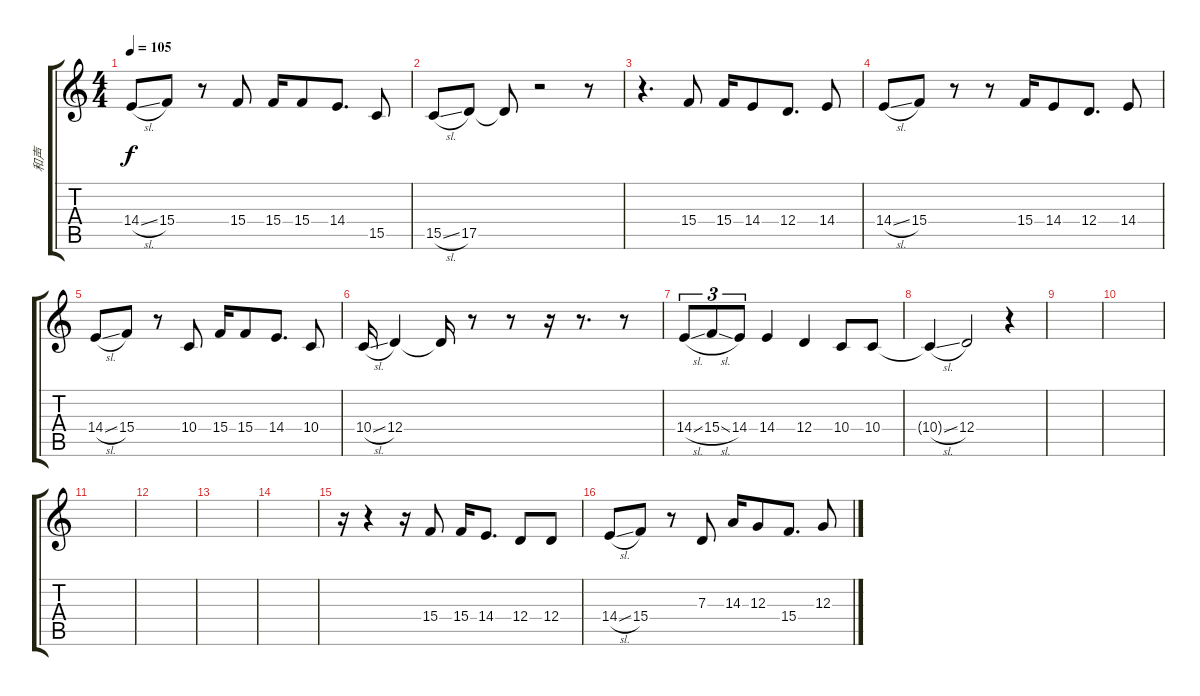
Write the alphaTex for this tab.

\track ("和声" "和声") {instrument lead6voice}
\staff {score tabs}
\tuning (E4 B3 G3 D3 A2 E2) {hide}
\ts (4 4)
\tempo 105
\clef g2
\ks c
14.4{sl}.8{dy f} 15.4.8 r.8 15.4.8 15.4.16 15.4.8 14.4.8{d} 15.5.8 |
15.5{sl}.8 17.5.8 17.5{t}.8 r.2 r.8 |
r.4{d} 15.4.8 15.4.16 14.4.8 12.4.8{d} 14.4.8 |
14.4{sl}.8 15.4.8 r.8 r.8 15.4.16 14.4.8 12.4.8{d} 14.4.8 |
14.4{sl}.8 15.4.8 r.8 10.4.8 15.4.16 15.4.8 14.4.8{d} 10.4.8 |
10.4{sl}.16 12.4.4 12.4{t}.16 r.8 r.8 r.16 r.8{d} r.8 |
14.4{sl}.8{tu (3 2)} 15.4{sl}.8{tu (3 2)} 14.4.8{tu (3 2)} 14.4.4 12.4.4 10.4.8 10.4.8 |
10.4{sl t}.4 12.4.2 r.4 |
|
|
|
|
|
|
r.16 r.4 r.16 15.4.8 15.4.16 14.4.8{d} 12.4.8 12.4.8 |
14.4{sl}.8 15.4.8 r.8 7.3.8 14.3.16 12.3.8 15.4.8{d} 12.3.8
